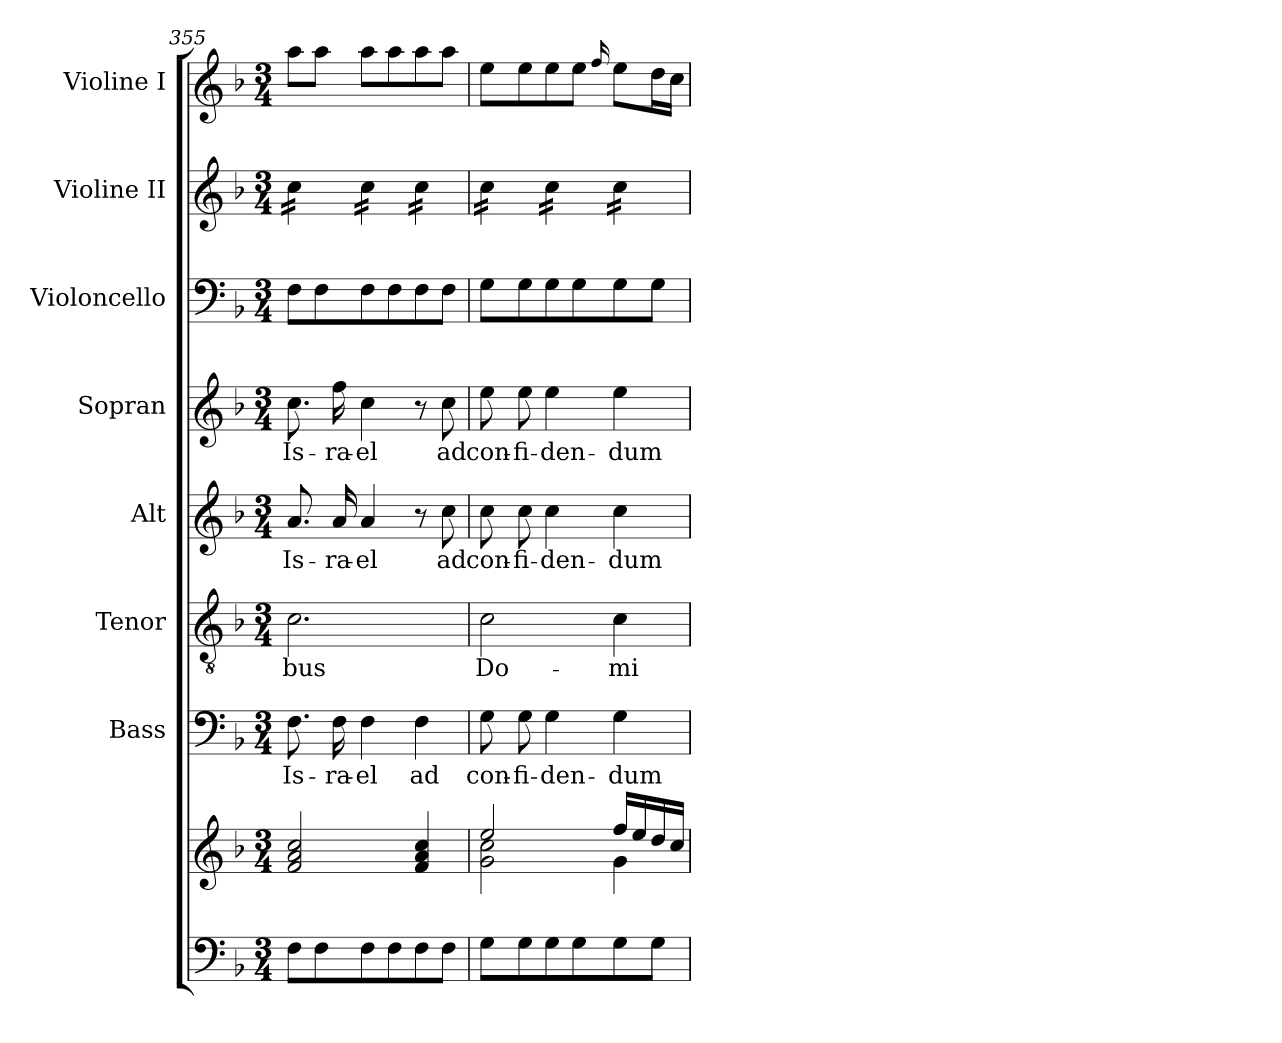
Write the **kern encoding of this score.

**kern	**kern	**kern	**text	**kern	**text	**kern	**text	**kern	**text	**kern	**kern	**kern
*part8	*part8	*part7	*part7	*part6	*part6	*part5	*part5	*part4	*part4	*part3	*part2	*part1
*staff9	*staff8	*staff7	*staff7	*staff6	*staff6	*staff5	*staff5	*staff4	*staff4	*staff3	*staff2	*staff1
*	*	*I"Bass	*	*I"Tenor	*	*I"Alt	*	*I"Sopran	*	*I"Violoncello	*I"Violine II	*I"Violine I
*	*	*I'B.	*	*I'T.	*	*I'A.	*	*I'S.	*	*I'Vc.	*I'Vl. II	*I'Vl. I
*clefF4	*clefG2	*clefF4	*	*clefGv2	*	*clefG2	*	*clefG2	*	*clefF4	*clefG2	*clefG2
*	*	*	*	*	*	*	*	*	*	*ITrd7c12	*	*
*k[b-]	*k[b-]	*k[b-]	*	*k[b-]	*	*k[b-]	*	*k[b-]	*	*k[b-]	*k[b-]	*k[b-]
*F:	*F:	*F:	*	*F:	*	*F:	*	*F:	*	*F:	*F:	*F:
*M3/4	*M3/4	*M3/4	*	*M3/4	*	*M3/4	*	*M3/4	*	*M3/4	*M3/4	*M3/4
=355	=355	=355	=355	=355	=355	=355	=355	=355	=355	=355	=355	=355
!	!	!	!LO:LY:b	!	!LO:LY:b	!	!LO:LY:b	!	!LO:LY:b	!	!	!
*	*	*	*	*	*	*	*	*	*	*	*tremolo	*
8F\L	2f/ 2a/ 2cc/	8.F\	Is-	2.c\	-bus	8.a/	Is-	8.cc\	Is-	8FF\L	16cc\LL	8aa\L
.	.	.	.	.	.	.	.	.	.	.	16cc\	.
8F\	.	.	.	.	.	.	.	.	.	8FF\	16cc\	8aa\J
!	!	!	!LO:LY:b	!	!	!	!LO:LY:b	!	!LO:LY:b	!	!	!
.	.	16F\	-ra-	.	.	16a/	-ra-	16ff\	-ra-	.	16cc\JJ	.
!	!	!	!LO:LY:b	!	!	!	!LO:LY:b	!	!LO:LY:b	!	!	!
8F\	.	4F\	-el	.	.	4a/	-el	4cc\	-el	8FF\	16cc\LL	8aa\L
.	.	.	.	.	.	.	.	.	.	.	16cc\	.
8F\	.	.	.	.	.	.	.	.	.	8FF\	16cc\	8aa\
.	.	.	.	.	.	.	.	.	.	.	16cc\JJ	.
!	!	!	!LO:LY:b	!	!	!	!	!	!	!	!	!
8F\	4f/ 4a/ 4cc/	4F\	ad	.	.	8r	.	8r	.	8FF\	16cc\LL	8aa\
.	.	.	.	.	.	.	.	.	.	.	16cc\	.
!	!	!	!	!	!	!	!LO:LY:b	!	!LO:LY:b	!	!	!
8F\J	.	.	.	.	.	8cc\	ad	8cc\	ad	8FF\J	16cc\	8aa\J
.	.	.	.	.	.	.	.	.	.	.	16cc\JJ	.
=356	=356	=356	=356	=356	=356	=356	=356	=356	=356	=356	=356	=356
*	*^	*	*	*	*	*	*	*	*	*	*	*
!	!	!	!	!LO:LY:b	!	!LO:LY:b	!	!LO:LY:b	!	!LO:LY:b	!	!	!
8G\L	2ee/	2g\ 2cc\	8G\	con-	2c\	Do-	8cc\	con-	8ee\	con-	8GG\L	16cc\LL	8ee\L
.	.	.	.	.	.	.	.	.	.	.	.	16cc\	.
!	!	!	!	!LO:LY:b	!	!	!	!LO:LY:b	!	!LO:LY:b	!	!	!
8G\	.	.	8G\	-fi-	.	.	8cc\	-fi-	8ee\	-fi-	8GG\	16cc\	8ee\
.	.	.	.	.	.	.	.	.	.	.	.	16cc\JJ	.
!	!	!	!	!LO:LY:b	!	!	!	!LO:LY:b	!	!LO:LY:b	!	!	!
8G\	.	.	4G\	-den-	.	.	4cc\	-den-	4ee\	-den-	8GG\	16cc\LL	8ee\
.	.	.	.	.	.	.	.	.	.	.	.	16cc\	.
8G\	.	.	.	.	.	.	.	.	.	.	8GG\	16cc\	8ee\J
.	.	.	.	.	.	.	.	.	.	.	.	16cc\JJ	.
.	.	.	.	.	.	.	.	.	.	.	.	.	16qqff/
!	!	!	!	!LO:LY:b	!	!LO:LY:b	!	!LO:LY:b	!	!LO:LY:b	!	!	!
8G\	16ff/LL	4g\	4G\	-dum	4c\	-mi-	4cc\	-dum	4ee\	-dum	8GG\	16cc\LL	8ee\L
.	16ee/	.	.	.	.	.	.	.	.	.	.	16cc\	.
8G\J	16dd/	.	.	.	.	.	.	.	.	.	8GG\J	16cc\	16dd\L
.	16cc/JJ	.	.	.	.	.	.	.	.	.	.	16cc\JJ	16cc\JJ
*	*	*	*	*	*	*	*	*	*	*	*	*Xtremolo	*
*	*v	*v	*	*	*	*	*	*	*	*	*	*	*
=	=	=	=	=	=	=	=	=	=	=	=	=
*-	*-	*-	*-	*-	*-	*-	*-	*-	*-	*-	*-	*-
